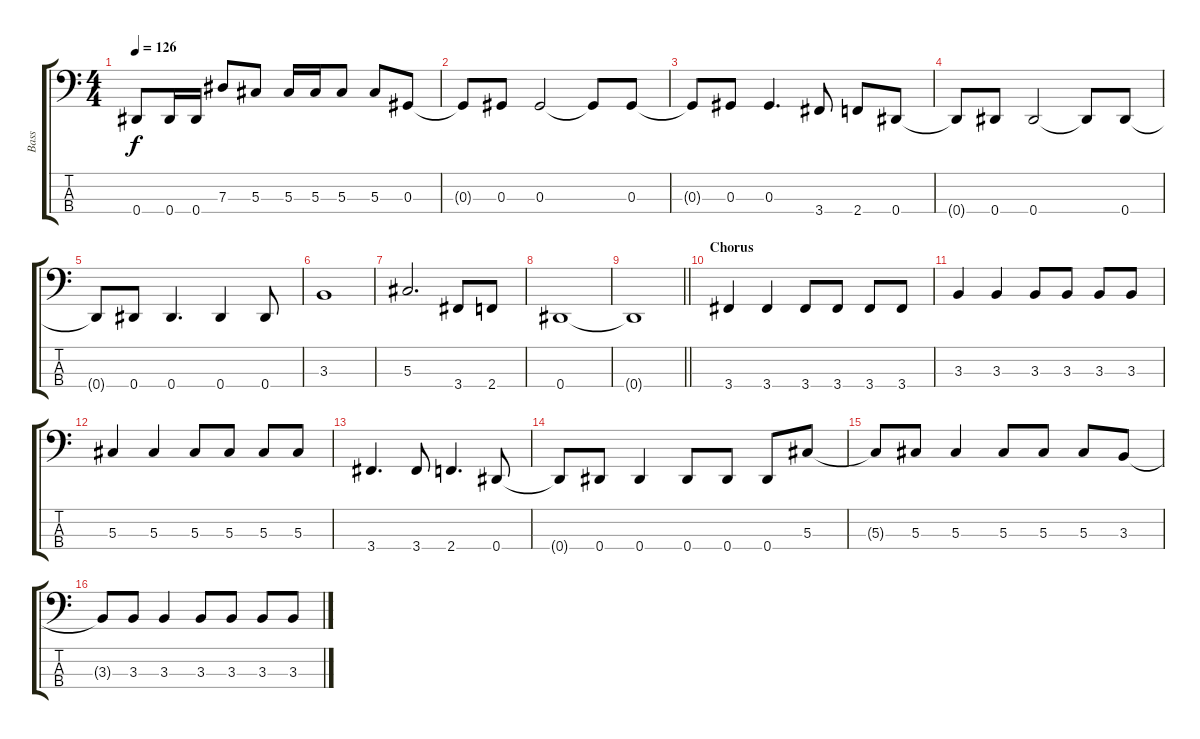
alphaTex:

\track ("Bass" "Bass") {instrument electricbassfinger}
\staff {score tabs}
\tuning (Gb2 Db2 Ab1 Eb1) {hide}
\ts (4 4)
\tempo 126
\clef f4
\ks c
0.4{t}.8{dy f} 0.4.16 0.4.16 7.3.8 5.3.8 5.3.16 5.3.16 5.3.8 5.3.8 0.3.8 |
0.3{t}.8 0.3.8 0.3.2 0.3{t}.8 0.3.8 |
0.3{t}.8 0.3.8 0.3.4{d} 3.4.8 2.4.8 0.4.8 |
0.4{t}.8 0.4.8 0.4.2 0.4{t}.8 0.4.8 |
0.4{t}.8 0.4.8 0.4.4{d} 0.4.4 0.4.8 |
3.3.1 |
5.3.2{d} 3.4.8 2.4.8 |
0.4.1 |
\barLineRight lightlight
0.4{t}.1 |
\section ("" "Chorus")
3.4.4 3.4.4 3.4.8 3.4.8 3.4.8 3.4.8 |
3.3.4 3.3.4 3.3.8 3.3.8 3.3.8 3.3.8 |
5.3.4 5.3.4 5.3.8 5.3.8 5.3.8 5.3.8 |
3.4.4{d} 3.4.8 2.4.4{d} 0.4.8 |
0.4{t}.8 0.4.8 0.4.4 0.4.8 0.4.8 0.4.8 5.3.8 |
5.3{t}.8 5.3.8 5.3.4 5.3.8 5.3.8 5.3.8 3.3.8 |
3.3{t}.8 3.3.8 3.3.4 3.3.8 3.3.8 3.3.8 3.3.8
